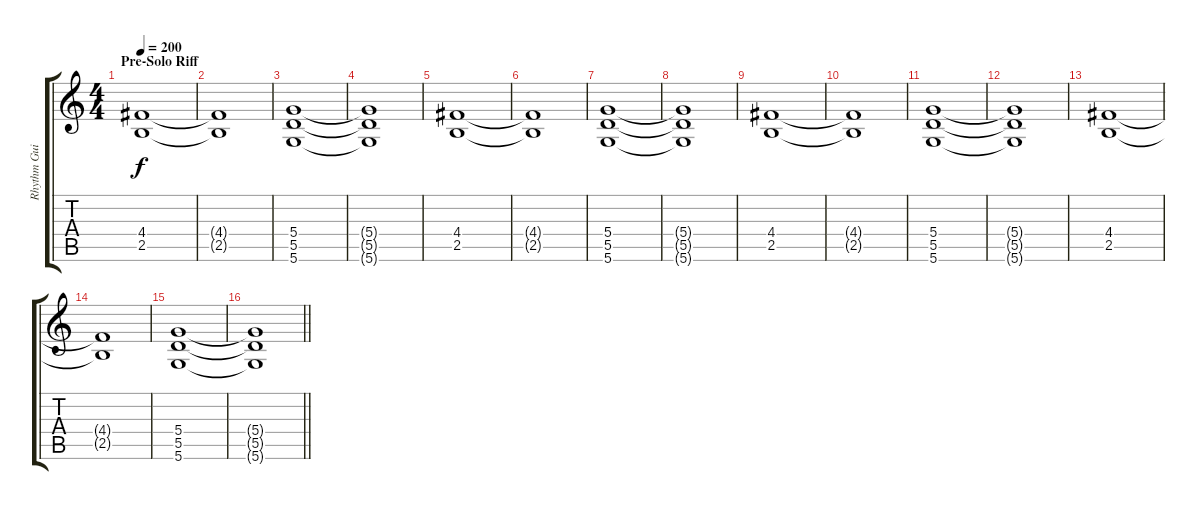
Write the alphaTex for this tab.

\track ("Rhythm Guitar" "Rhythm Gui") {instrument distortionguitar}
\staff {score tabs}
\tuning (E4 B3 G3 D3 A2 D2) {hide}
\ts (4 4)
\section ("" "Pre-Solo Riff ")
\tempo 200
\clef g2
\ks c
(4.4 2.5).1{dy f} |
(4.4{t} 2.5{t}).1 |
(5.4 5.5 5.6).1 |
(5.4{t} 5.5{t} 5.6{t}).1 |
(4.4 2.5).1 |
(4.4{t} 2.5{t}).1 |
(5.4 5.5 5.6).1 |
(5.4{t} 5.5{t} 5.6{t}).1 |
(4.4 2.5).1 |
(4.4{t} 2.5{t}).1 |
(5.4 5.5 5.6).1 |
(5.4{t} 5.5{t} 5.6{t}).1 |
(4.4 2.5).1 |
(4.4{t} 2.5{t}).1 |
(5.4 5.5 5.6).1 |
\barLineRight lightlight
(5.4{t} 5.5{t} 5.6{t}).1
